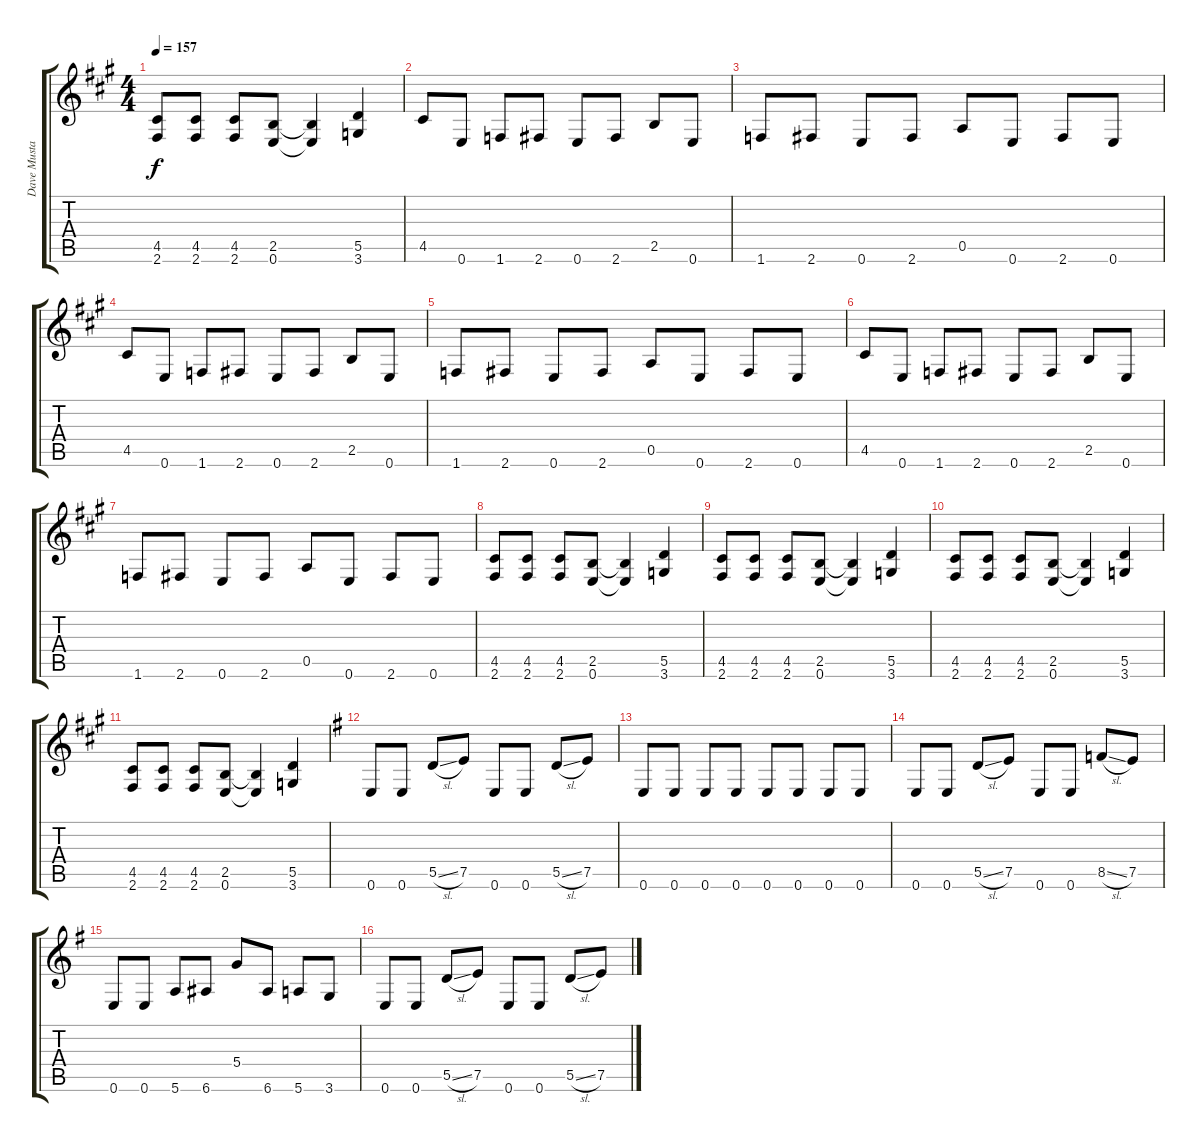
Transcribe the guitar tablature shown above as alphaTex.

\track ("Dave Mustaine" "Dave Musta") {instrument distortionguitar}
\staff {score tabs}
\tuning (E4 B3 G3 D3 A2 E2) {hide}
\ts (4 4)
\tempo 157
\clef g2
\ks a
(4.5 2.6).8{dy f} (4.5 2.6).8 (4.5 2.6).8 (2.5 0.6).8 (2.5{t} 0.6{t}).4 (5.5 3.6).4 |
4.5.8 0.6.8 1.6.8 2.6.8 0.6.8 2.6.8 2.5.8 0.6.8 |
1.6.8 2.6.8 0.6.8 2.6.8 0.5.8 0.6.8 2.6.8 0.6.8 |
4.5.8 0.6.8 1.6.8 2.6.8 0.6.8 2.6.8 2.5.8 0.6.8 |
1.6.8 2.6.8 0.6.8 2.6.8 0.5.8 0.6.8 2.6.8 0.6.8 |
4.5.8 0.6.8 1.6.8 2.6.8 0.6.8 2.6.8 2.5.8 0.6.8 |
1.6.8 2.6.8 0.6.8 2.6.8 0.5.8 0.6.8 2.6.8 0.6.8 |
(4.5 2.6).8 (4.5 2.6).8 (4.5 2.6).8 (2.5 0.6).8 (2.5{t} 0.6{t}).4 (5.5 3.6).4 |
(4.5 2.6).8 (4.5 2.6).8 (4.5 2.6).8 (2.5 0.6).8 (2.5{t} 0.6{t}).4 (5.5 3.6).4 |
(4.5 2.6).8 (4.5 2.6).8 (4.5 2.6).8 (2.5 0.6).8 (2.5{t} 0.6{t}).4 (5.5 3.6).4 |
(4.5 2.6).8 (4.5 2.6).8 (4.5 2.6).8 (2.5 0.6).8 (2.5{t} 0.6{t}).4 (5.5 3.6).4 |
\ks g
0.6.8 0.6.8 5.5{sl}.8 7.5.8 0.6.8 0.6.8 5.5{sl}.8 7.5.8 |
0.6.8 0.6.8 0.6.8 0.6.8 0.6.8 0.6.8 0.6.8 0.6.8 |
0.6.8 0.6.8 5.5{sl}.8 7.5.8 0.6.8 0.6.8 8.5{sl}.8 7.5.8 |
0.6.8 0.6.8 5.6.8 6.6.8 5.4.8 6.6.8 5.6.8 3.6.8 |
0.6.8 0.6.8 5.5{sl}.8 7.5.8 0.6.8 0.6.8 5.5{sl}.8 7.5.8
